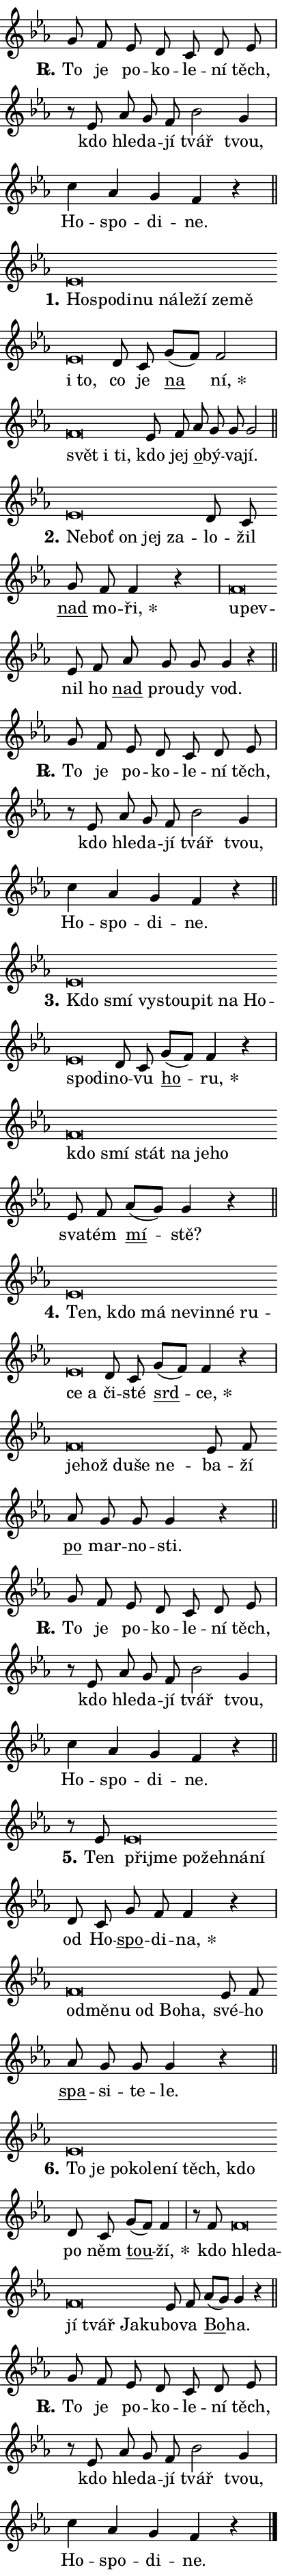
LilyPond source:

\version "2.24.0"
\header { tagline = "" }
\paper {
  indent = 0\cm
  top-margin = 0\cm
  right-margin = 0.13\cm % to fit lyric hyphens
  bottom-margin = 0\cm
  left-margin = 0\cm
  paper-width = 7\cm
  page-breaking = #ly:one-page-breaking
  system-system-spacing.basic-distance = #11
  score-system-spacing.basic-distance = #11
  ragged-last = ##f
}


%% Author: Thomas Morley
%% https://lists.gnu.org/archive/html/lilypond-user/2020-05/msg00002.html
#(define (line-position grob)
"Returns position of @var[grob} in current system:
   @code{'start}, if at first time-step
   @code{'end}, if at last time-step
   @code{'middle} otherwise
"
  (let* ((col (ly:item-get-column grob))
         (ln (ly:grob-object col 'left-neighbor))
         (rn (ly:grob-object col 'right-neighbor))
         (col-to-check-left (if (ly:grob? ln) ln col))
         (col-to-check-right (if (ly:grob? rn) rn col))
         (break-dir-left
           (and
             (ly:grob-property col-to-check-left 'non-musical #f)
             (ly:item-break-dir col-to-check-left)))
         (break-dir-right
           (and
             (ly:grob-property col-to-check-right 'non-musical #f)
             (ly:item-break-dir col-to-check-right))))
        (cond ((eqv? 1 break-dir-left) 'start)
              ((eqv? -1 break-dir-right) 'end)
              (else 'middle))))

#(define (tranparent-at-line-position vctor)
  (lambda (grob)
  "Relying on @code{line-position} select the relevant enry from @var{vctor}.
Used to determine transparency,"
    (case (line-position grob)
      ((end) (not (vector-ref vctor 0)))
      ((middle) (not (vector-ref vctor 1)))
      ((start) (not (vector-ref vctor 2))))))

noteHeadBreakVisibility =
#(define-music-function (break-visibility)(vector?)
"Makes @code{NoteHead}s transparent relying on @var{break-visibility}"
#{
  \override NoteHead.transparent =
    #(tranparent-at-line-position break-visibility)
#})

#(define delete-ledgers-for-transparent-note-heads
  (lambda (grob)
    "Reads whether a @code{NoteHead} is transparent.
If so this @code{NoteHead} is removed from @code{'note-heads} from
@var{grob}, which is supposed to be @code{LedgerLineSpanner}.
As a result ledgers are not printed for this @code{NoteHead}"
    (let* ((nhds-array (ly:grob-object grob 'note-heads))
           (nhds-list
             (if (ly:grob-array? nhds-array)
                 (ly:grob-array->list nhds-array)
                 '()))
           ;; Relies on the transparent-property being done before
           ;; Staff.LedgerLineSpanner.after-line-breaking is executed.
           ;; This is fragile ...
           (to-keep
             (remove
               (lambda (nhd)
                 (ly:grob-property nhd 'transparent #f))
               nhds-list)))
      ;; TODO find a better method to iterate over grob-arrays, similiar
      ;; to filter/remove etc for lists
      ;; For now rebuilt from scratch
      (set! (ly:grob-object grob 'note-heads)  '())
      (for-each
        (lambda (nhd)
          (ly:pointer-group-interface::add-grob grob 'note-heads nhd))
        to-keep))))

squashNotes = {
  \override NoteHead.X-extent = #'(-0.2 . 0.2)
  \override NoteHead.Y-extent = #'(-0.75 . 0)
  \override NoteHead.stencil =
    #(lambda (grob)
       (let ((pos (ly:grob-property grob 'staff-position)))
         (begin
           (if (< pos -7) (display "ERROR: Lower brevis then expected\n") (display ""))
           (if (<= pos -6) ly:text-interface::print ly:note-head::print))))
}
unSquashNotes = {
  \revert NoteHead.X-extent
  \revert NoteHead.Y-extent
  \revert NoteHead.stencil
}

hideNotes = \noteHeadBreakVisibility #begin-of-line-visible
unHideNotes = \noteHeadBreakVisibility #all-visible

% work-around for resetting accidentals
% https://lilypond.org/doc/v2.23/Documentation/notation/displaying-rhythms#unmetered-music
cadenzaMeasure = {
  \cadenzaOff
  \partial 1024 s1024
  \cadenzaOn
}

#(define-markup-command (accent layout props text) (markup?)
  "Underline accented syllable"
  (interpret-markup layout props
    #{\markup \override #'(offset . 4.3) \underline { #text }#}))

responsum = \markup \concat {
  "R" \hspace #-1.05 \path #0.1 #'((moveto 0 0.07) (lineto 0.9 0.8)) \hspace #0.05 "."
}

spaceSize = #0.6828661417322834 % exact space size for TeX Gyre Schola

\layout {
  \context {
    \Staff
    \remove "Time_signature_engraver"
    \override LedgerLineSpanner.after-line-breaking = #delete-ledgers-for-transparent-note-heads
  }
  \context {
    \Lyrics {
      \override LyricSpace.minimum-distance = \spaceSize
      \override LyricText.font-name = #"TeX Gyre Schola"
      \override LyricText.font-size = 1
      \override StanzaNumber.font-name = #"TeX Gyre Schola Bold"
      \override StanzaNumber.font-size = 1
    }
  }
  \context {
    \Score 
    \override NoteHead.text =
      #(lambda (grob) 
        (let ((pos (ly:grob-property grob 'staff-position)))
          #{\markup {
            \combine
              \halign #-0.55 \raise #(if (= pos -6) 0 0.5) \override #'(thickness . 2) \draw-line #'(3.2 . 0)
              \musicglyph "noteheads.sM1"
          }#}))
  }
}

% magnetic-lyrics.ily
%
%   written by
%     Jean Abou Samra <jean@abou-samra.fr>
%     Werner Lemberg <wl@gnu.org>
%
%   adapted by
%     Jiri Hon <jiri.hon@gmail.com>
%
% Version 2022-Apr-15

% https://www.mail-archive.com/lilypond-user@gnu.org/msg149350.html

#(define (Left_hyphen_pointer_engraver context)
   "Collect syllable-hyphen-syllable occurrences in lyrics and store
them in properties.  This engraver only looks to the left.  For
example, if the lyrics input is @code{foo -- bar}, it does the
following.

@itemize @bullet
@item
Set the @code{text} property of the @code{LyricHyphen} grob between
@q{foo} and @q{bar} to @code{foo}.

@item
Set the @code{left-hyphen} property of the @code{LyricText} grob with
text @q{foo} to the @code{LyricHyphen} grob between @q{foo} and
@q{bar}.
@end itemize

Use this auxiliary engraver in combination with the
@code{lyric-@/text::@/apply-@/magnetic-@/offset!} hook."
   (let ((hyphen #f)
         (text #f))
     (make-engraver
      (acknowledgers
       ((lyric-syllable-interface engraver grob source-engraver)
        (set! text grob)))
      (end-acknowledgers
       ((lyric-hyphen-interface engraver grob source-engraver)
        ;(when (not (grob::has-interface grob 'lyric-space-interface))
          (set! hyphen grob)));)
      ((stop-translation-timestep engraver)
       (when (and text hyphen)
         (ly:grob-set-object! text 'left-hyphen hyphen))
       (set! text #f)
       (set! hyphen #f)))))

#(define (lyric-text::apply-magnetic-offset! grob)
   "If the space between two syllables is less than the value in
property @code{LyricText@/.details@/.squash-threshold}, move the right
syllable to the left so that it gets concatenated with the left
syllable.

Use this function as a hook for
@code{LyricText@/.after-@/line-@/breaking} if the
@code{Left_@/hyphen_@/pointer_@/engraver} is active."
   (let ((hyphen (ly:grob-object grob 'left-hyphen #f)))
     (when hyphen
       (let ((left-text (ly:spanner-bound hyphen LEFT)))
         (when (grob::has-interface left-text 'lyric-syllable-interface)
           (let* ((common (ly:grob-common-refpoint grob left-text X))
                  (this-x-ext (ly:grob-extent grob common X))
                  (left-x-ext
                   (begin
                     ;; Trigger magnetism for left-text.
                     (ly:grob-property left-text 'after-line-breaking)
                     (ly:grob-extent left-text common X)))
                  ;; `delta` is the gap width between two syllables.
                  (delta (- (interval-start this-x-ext)
                            (interval-end left-x-ext)))
                  (details (ly:grob-property grob 'details))
                  (threshold (assoc-get 'squash-threshold details 0.2)))
             (when (< delta threshold)
               (let* (;; We have to manipulate the input text so that
                      ;; ligatures crossing syllable boundaries are not
                      ;; disabled.  For languages based on the Latin
                      ;; script this is essentially a beautification.
                      ;; However, for non-Western scripts it can be a
                      ;; necessity.
                      (lt (ly:grob-property left-text 'text))
                      (rt (ly:grob-property grob 'text))
                      (is-space (grob::has-interface hyphen 'lyric-space-interface))
                      (space (if is-space " " ""))
                      (extra-delta (if is-space spaceSize 0))
                      ;; Append new syllable.
                      (ltrt-space (if (and (string? lt) (string? rt))
                                (string-append lt space rt)
                                (make-concat-markup (list lt space rt))))
                      ;; Right-align `ltrt` to the right side.
                      (ltrt-space-markup (grob-interpret-markup
                               grob
                               (make-translate-markup
                                (cons (interval-length this-x-ext) 0)
                                (make-right-align-markup ltrt-space)))))
                 (begin
                   ;; Don't print `left-text`.
                   (ly:grob-set-property! left-text 'stencil #f)
                   ;; Set text and stencil (which holds all collected
                   ;; syllables so far) and shift it to the left.
                   (ly:grob-set-property! grob 'text ltrt-space)
                   (ly:grob-set-property! grob 'stencil ltrt-space-markup)
                   (ly:grob-translate-axis! grob (- (- delta extra-delta)) X))))))))))


#(define (lyric-hyphen::displace-bounds-first grob)
   ;; Make very sure this callback isn't triggered too early.
   (let ((left (ly:spanner-bound grob LEFT))
         (right (ly:spanner-bound grob RIGHT)))
     (ly:grob-property left 'after-line-breaking)
     (ly:grob-property right 'after-line-breaking)
     (ly:lyric-hyphen::print grob)))

squashThreshold = #0.4

\layout {
  \context {
    \Lyrics
    \consists #Left_hyphen_pointer_engraver
    \override LyricText.after-line-breaking =
      #lyric-text::apply-magnetic-offset!
    \override LyricHyphen.stencil = #lyric-hyphen::displace-bounds-first
    \override LyricText.details.squash-threshold = \squashThreshold
    \override LyricHyphen.minimum-distance = 0
    \override LyricHyphen.minimum-length = \squashThreshold
  }
}

squashText = \override LyricText.details.squash-threshold = 9999
unSquashText = \override LyricText.details.squash-threshold = \squashThreshold

leftText = \override LyricText.self-alignment-X = #LEFT
unLeftText = \revert LyricText.self-alignment-X

starOffset = #(lambda (grob) 
                (let ((x_offset (ly:self-alignment-interface::aligned-on-x-parent grob)))
                  (if (= x_offset 0) 0 (+ x_offset 1.2))))

star = #(define-music-function (syllable)(string?)
"Append star separator at the end of a syllable"
#{
  \once \override LyricText.X-offset = #starOffset
  \lyricmode { \markup {
    #syllable
    \override #'((font-name . "TeX Gyre Schola Bold")) \hspace #0.2 \lower #0.65 \larger "*"
  } }
#})

starAccent = #(define-music-function (syllable)(string?)
"Append star separator at the end of a syllable and make accent"
#{
  \once \override LyricText.X-offset = #starOffset
  \lyricmode { \markup {
    \accent #syllable
    \override #'((font-name . "TeX Gyre Schola Bold")) \hspace #0.2 \lower #0.65 \larger "*"
  } }
#})

breath = #(define-music-function (syllable)(string?)
"Append breathing indicator at the end of a syllable"
#{
  \lyricmode { \markup { #syllable "+" } }
#})

optionalBreath = #(define-music-function (syllable)(string?)
"Append optional breathing indicator at the end of a syllable"
#{
  \lyricmode { \markup { #syllable "(+)" } }
#})


\score {
    <<
        \new Voice = "melody" { \cadenzaOn \key es \major \relative { g'8 f es d c d es \cadenzaMeasure \bar "|" r8 es as g f bes2 g4 \cadenzaMeasure \bar "|" c as g f r \cadenzaMeasure \bar "||" \break } }
        \new Lyrics \lyricsto "melody" { \lyricmode { \set stanza = \responsum
To je po -- ko -- le -- ní těch, kdo hle -- da -- jí tvář tvou, Ho -- spo -- di -- ne. } }
    >>
    \layout {}
}

\score {
    <<
        \new Voice = "melody" { \cadenzaOn \key es \major \relative { \squashNotes es'\breve*1/16 \hideNotes \breve*1/16 \bar "" \breve*1/16 \bar "" \breve*1/16 \bar "" \breve*1/16 \bar "" \breve*1/16 \bar "" \breve*1/16 \bar "" \breve*1/16 \bar "" \breve*1/16 \bar "" \breve*1/16 \breve*1/16 \bar "" \unHideNotes \unSquashNotes d8 c \bar "" g'[( f)] f2 \cadenzaMeasure \bar "|" \squashNotes f\breve*1/16 \hideNotes \breve*1/16 \breve*1/16 \bar "" \unHideNotes \unSquashNotes es8 f \bar "" as g g g2 \cadenzaMeasure \bar "||" \break } }
        \new Lyrics \lyricsto "melody" { \lyricmode { \set stanza = "1."
\leftText Ho -- \squashText spo -- di -- nu ná -- le -- ží ze -- mě i to, \unLeftText \unSquashText co je \markup \accent na \star ní, \leftText svět \squashText i ti, \unLeftText \unSquashText kdo jej \markup \accent o -- bý -- va -- jí. } }
    >>
    \layout {}
}

\score {
    <<
        \new Voice = "melody" { \cadenzaOn \key es \major \relative { \squashNotes es'\breve*1/16 \hideNotes \breve*1/16 \bar "" \breve*1/16 \bar "" \breve*1/16 \breve*1/16 \bar "" \unHideNotes \unSquashNotes d8 c \bar "" g' f f4 r \cadenzaMeasure \bar "|" \squashNotes f\breve*1/16 \hideNotes \breve*1/16 \bar "" \unHideNotes \unSquashNotes es8 f \bar "" as g g g4 r \cadenzaMeasure \bar "||" \break } }
        \new Lyrics \lyricsto "melody" { \lyricmode { \set stanza = "2."
\leftText Ne -- \squashText boť on jej za -- \unLeftText \unSquashText lo -- žil \markup \accent nad mo -- \star ři, \leftText u -- \squashText pev -- \unLeftText \unSquashText nil ho \markup \accent nad prou -- dy vod. } }
    >>
    \layout {}
}

\score {
    <<
        \new Voice = "melody" { \cadenzaOn \key es \major \relative { g'8 f es d c d es \cadenzaMeasure \bar "|" r8 es as g f bes2 g4 \cadenzaMeasure \bar "|" c as g f r \cadenzaMeasure \bar "||" \break } }
        \new Lyrics \lyricsto "melody" { \lyricmode { \set stanza = \responsum
To je po -- ko -- le -- ní těch, kdo hle -- da -- jí tvář tvou, Ho -- spo -- di -- ne. } }
    >>
    \layout {}
}

\score {
    <<
        \new Voice = "melody" { \cadenzaOn \key es \major \relative { \squashNotes es'\breve*1/16 \hideNotes \breve*1/16 \bar "" \breve*1/16 \bar "" \breve*1/16 \bar "" \breve*1/16 \bar "" \breve*1/16 \bar "" \breve*1/16 \bar "" \breve*1/16 \breve*1/16 \bar "" \unHideNotes \unSquashNotes d8 c \bar "" g'[( f)] f4 r \cadenzaMeasure \bar "|" \squashNotes f\breve*1/16 \hideNotes \breve*1/16 \bar "" \breve*1/16 \bar "" \breve*1/16 \bar "" \breve*1/16 \breve*1/16 \bar "" \unHideNotes \unSquashNotes es8 f \bar "" as[( g)] g4 r \cadenzaMeasure \bar "||" \break } }
        \new Lyrics \lyricsto "melody" { \lyricmode { \set stanza = "3."
\leftText Kdo \squashText smí vy -- stou -- pit na Ho -- spo -- di -- \unLeftText \unSquashText no -- vu \markup \accent ho -- \star ru, \leftText kdo \squashText smí stát na je -- ho \unLeftText \unSquashText sva -- tém \markup \accent mí -- stě? } }
    >>
    \layout {}
}

\score {
    <<
        \new Voice = "melody" { \cadenzaOn \key es \major \relative { \squashNotes es'\breve*1/16 \hideNotes \breve*1/16 \bar "" \breve*1/16 \bar "" \breve*1/16 \bar "" \breve*1/16 \bar "" \breve*1/16 \bar "" \breve*1/16 \bar "" \breve*1/16 \breve*1/16 \bar "" \unHideNotes \unSquashNotes d8 c \bar "" g'[( f)] f4 r \cadenzaMeasure \bar "|" \squashNotes f\breve*1/16 \hideNotes \breve*1/16 \bar "" \breve*1/16 \bar "" \breve*1/16 \breve*1/16 \bar "" \unHideNotes \unSquashNotes es8 f \bar "" as g g g4 r \cadenzaMeasure \bar "||" \break } }
        \new Lyrics \lyricsto "melody" { \lyricmode { \set stanza = "4."
\leftText Ten, \squashText kdo má ne -- vin -- né ru -- ce a \unLeftText \unSquashText či -- sté \markup \accent srd -- \star ce, \leftText je -- \squashText hož du -- še ne -- \unLeftText \unSquashText ba -- ží \markup \accent po mar -- no -- sti. } }
    >>
    \layout {}
}

\score {
    <<
        \new Voice = "melody" { \cadenzaOn \key es \major \relative { g'8 f es d c d es \cadenzaMeasure \bar "|" r8 es as g f bes2 g4 \cadenzaMeasure \bar "|" c as g f r \cadenzaMeasure \bar "||" \break } }
        \new Lyrics \lyricsto "melody" { \lyricmode { \set stanza = \responsum
To je po -- ko -- le -- ní těch, kdo hle -- da -- jí tvář tvou, Ho -- spo -- di -- ne. } }
    >>
    \layout {}
}

\score {
    <<
        \new Voice = "melody" { \cadenzaOn \key es \major \relative { r8 es'8 \squashNotes es\breve*1/16 \hideNotes \breve*1/16 \bar "" \breve*1/16 \bar "" \breve*1/16 \bar "" \breve*1/16 \breve*1/16 \bar "" \unHideNotes \unSquashNotes d8 c \bar "" g' f f4 r \cadenzaMeasure \bar "|" \squashNotes f\breve*1/16 \hideNotes \breve*1/16 \bar "" \breve*1/16 \bar "" \breve*1/16 \bar "" \breve*1/16 \breve*1/16 \bar "" \unHideNotes \unSquashNotes es8 f \bar "" as g g g4 r \cadenzaMeasure \bar "||" \break } }
        \new Lyrics \lyricsto "melody" { \lyricmode { \set stanza = "5."
Ten \leftText při -- \squashText jme po -- žeh -- ná -- ní \unLeftText \unSquashText od Ho -- \markup \accent spo -- di -- \star na, \leftText od -- \squashText mě -- nu od Bo -- ha, \unLeftText \unSquashText své -- ho \markup \accent spa -- si -- te -- le. } }
    >>
    \layout {}
}

\score {
    <<
        \new Voice = "melody" { \cadenzaOn \key es \major \relative { \squashNotes es'\breve*1/16 \hideNotes \breve*1/16 \bar "" \breve*1/16 \bar "" \breve*1/16 \bar "" \breve*1/16 \bar "" \breve*1/16 \bar "" \breve*1/16 \breve*1/16 \bar "" \unHideNotes \unSquashNotes d8 c \bar "" g'[( f)] f4 \cadenzaMeasure \bar "|" r8 f8 \squashNotes f\breve*1/16 \hideNotes \breve*1/16 \bar "" \breve*1/16 \bar "" \breve*1/16 \bar "" \breve*1/16 \breve*1/16 \bar "" \unHideNotes \unSquashNotes es8 f \bar "" as[( g)] g4 r \cadenzaMeasure \bar "||" \break } }
        \new Lyrics \lyricsto "melody" { \lyricmode { \set stanza = "6."
\leftText To \squashText je po -- ko -- le -- ní těch, kdo \unLeftText \unSquashText po něm \markup \accent tou -- \star ží, kdo \leftText hle -- \squashText da -- jí tvář Ja -- ku -- \unLeftText \unSquashText bo -- va \markup \accent Bo -- ha. } }
    >>
    \layout {}
}

\score {
    <<
        \new Voice = "melody" { \cadenzaOn \key es \major \relative { g'8 f es d c d es \cadenzaMeasure \bar "|" r8 es as g f bes2 g4 \cadenzaMeasure \bar "|" c as g f r \cadenzaMeasure \bar "||" \break } \bar "|." }
        \new Lyrics \lyricsto "melody" { \lyricmode { \set stanza = \responsum
To je po -- ko -- le -- ní těch, kdo hle -- da -- jí tvář tvou, Ho -- spo -- di -- ne. } }
    >>
    \layout {}
}
